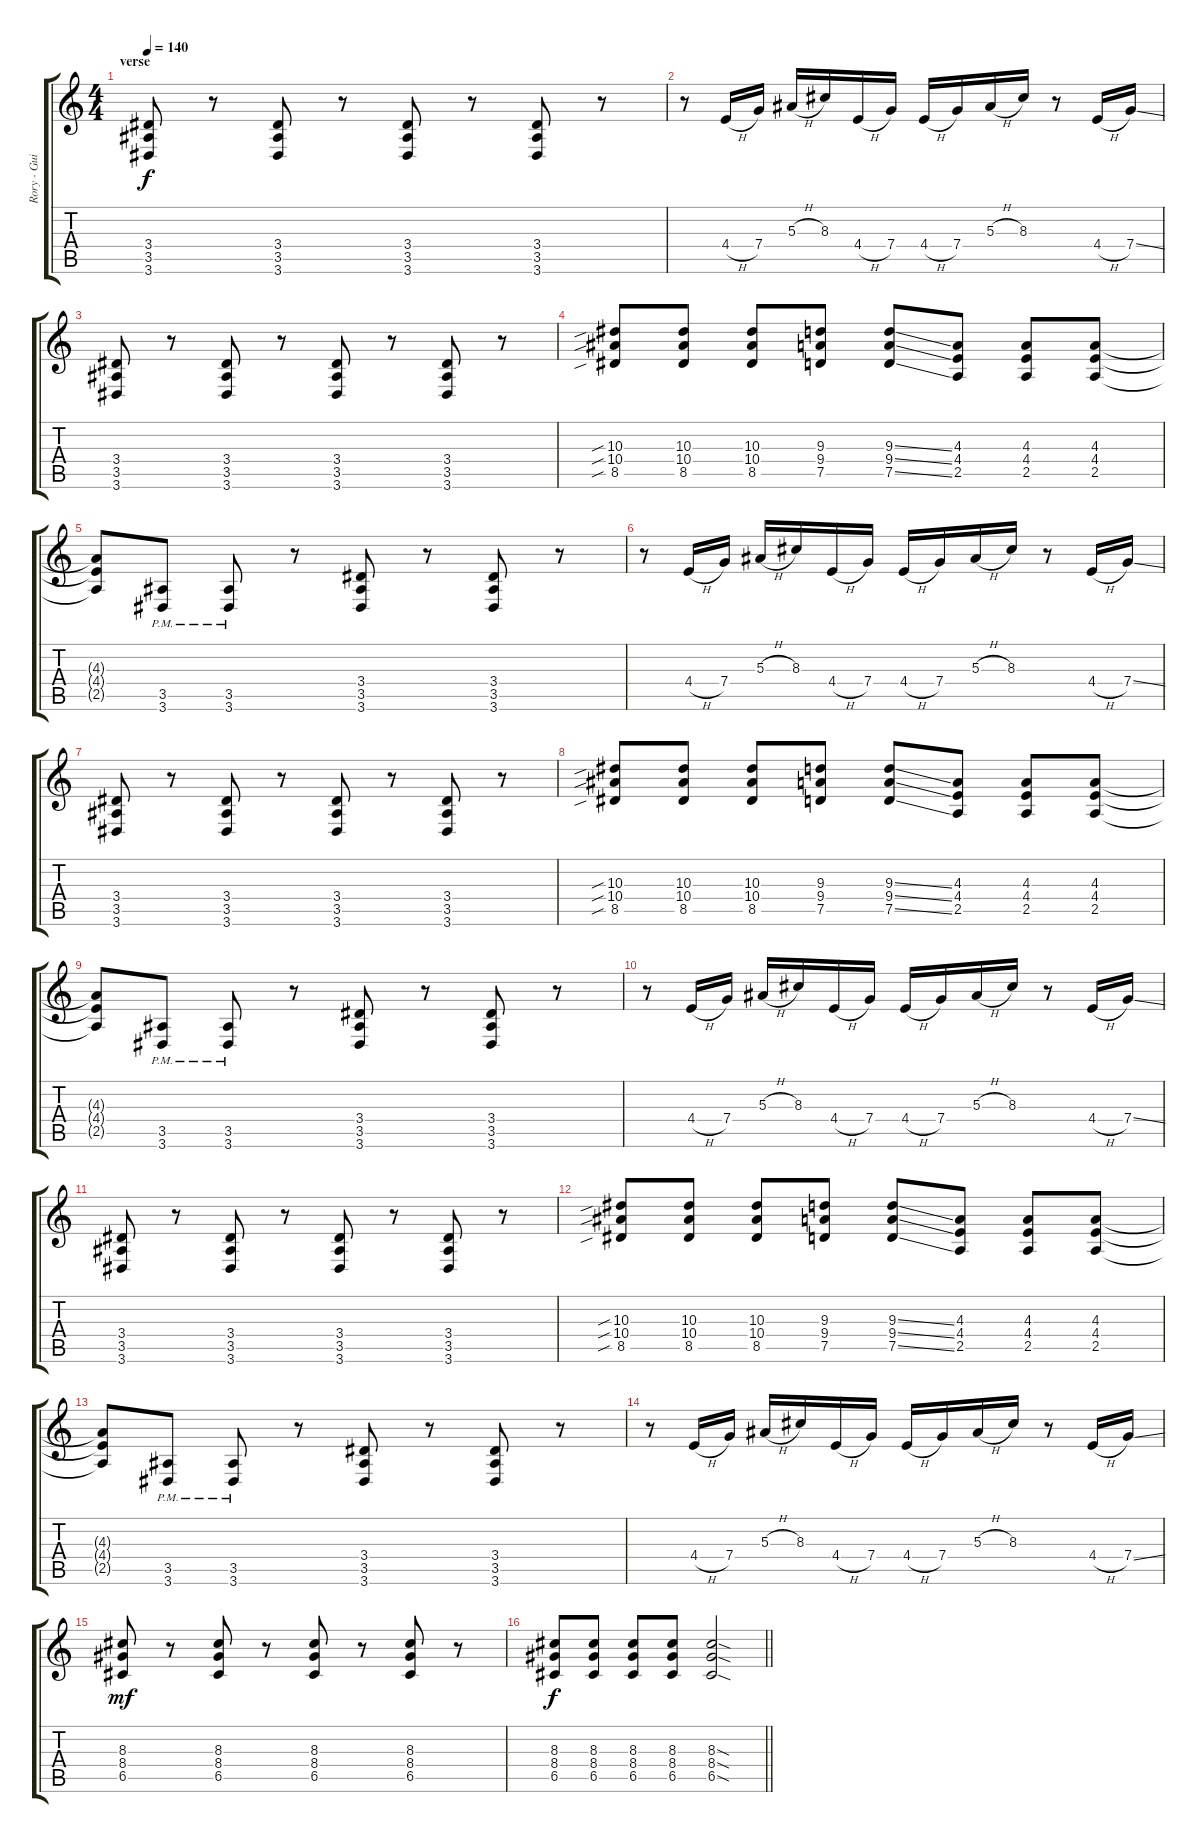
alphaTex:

\track ("Rory - Guitar" "Rory - Gui") {instrument distortionguitar}
\staff {score tabs}
\tuning (D4 A3 F3 C3 G2 C2) {hide}
\ts (4 4)
\section ("" "verse")
\tempo 140
\clef g2
\ks c
(3.4 3.5 3.6).8{dy f} r.8 (3.4 3.5 3.6).8 r.8 (3.4 3.5 3.6).8 r.8 (3.4 3.5 3.6).8 r.8 |
r.8 4.4{h}.16 7.4.16 5.3{h}.16 8.3.16 4.4{h}.16 7.4.16 4.4{h}.16 7.4.16 5.3{h}.16 8.3.16 r.8 4.4{h}.16 7.4{ss}.16 |
(3.4 3.5 3.6).8 r.8 (3.4 3.5 3.6).8 r.8 (3.4 3.5 3.6).8 r.8 (3.4 3.5 3.6).8 r.8 |
(10.3{sib} 10.4{sib} 8.5{sib}).8 (10.3 10.4 8.5).8 (10.3 10.4 8.5).8 (9.3 9.4 7.5).8 (9.3{ss} 9.4{ss} 7.5{ss}).8 (4.3 4.4 2.5).8 (4.3 4.4 2.5).8 (4.3 4.4 2.5).8 |
(4.3{t} 4.4{t} 2.5{t}).8 (3.5{pm} 3.6{pm}).8 (3.5{pm} 3.6{pm}).8 r.8 (3.4 3.5 3.6).8 r.8 (3.4 3.5 3.6).8 r.8 |
r.8 4.4{h}.16 7.4.16 5.3{h}.16 8.3.16 4.4{h}.16 7.4.16 4.4{h}.16 7.4.16 5.3{h}.16 8.3.16 r.8 4.4{h}.16 7.4{ss}.16 |
(3.4 3.5 3.6).8 r.8 (3.4 3.5 3.6).8 r.8 (3.4 3.5 3.6).8 r.8 (3.4 3.5 3.6).8 r.8 |
(10.3{sib} 10.4{sib} 8.5{sib}).8 (10.3 10.4 8.5).8 (10.3 10.4 8.5).8 (9.3 9.4 7.5).8 (9.3{ss} 9.4{ss} 7.5{ss}).8 (4.3 4.4 2.5).8 (4.3 4.4 2.5).8 (4.3 4.4 2.5).8 |
(4.3{t} 4.4{t} 2.5{t}).8 (3.5{pm} 3.6{pm}).8 (3.5{pm} 3.6{pm}).8 r.8 (3.4 3.5 3.6).8 r.8 (3.4 3.5 3.6).8 r.8 |
r.8 4.4{h}.16 7.4.16 5.3{h}.16 8.3.16 4.4{h}.16 7.4.16 4.4{h}.16 7.4.16 5.3{h}.16 8.3.16 r.8 4.4{h}.16 7.4{ss}.16 |
(3.4 3.5 3.6).8 r.8 (3.4 3.5 3.6).8 r.8 (3.4 3.5 3.6).8 r.8 (3.4 3.5 3.6).8 r.8 |
(10.3{sib} 10.4{sib} 8.5{sib}).8 (10.3 10.4 8.5).8 (10.3 10.4 8.5).8 (9.3 9.4 7.5).8 (9.3{ss} 9.4{ss} 7.5{ss}).8 (4.3 4.4 2.5).8 (4.3 4.4 2.5).8 (4.3 4.4 2.5).8 |
(4.3{t} 4.4{t} 2.5{t}).8 (3.5{pm} 3.6{pm}).8 (3.5{pm} 3.6{pm}).8 r.8 (3.4 3.5 3.6).8 r.8 (3.4 3.5 3.6).8 r.8 |
r.8 4.4{h}.16 7.4.16 5.3{h}.16 8.3.16 4.4{h}.16 7.4.16 4.4{h}.16 7.4.16 5.3{h}.16 8.3.16 r.8 4.4{h}.16 7.4{ss}.16 |
(8.3 8.4 6.5).8{dy mf} r.8 (8.3 8.4 6.5).8 r.8 (8.3 8.4 6.5).8 r.8 (8.3 8.4 6.5).8 r.8 |
\barLineRight lightlight
(8.3 8.4 6.5).8{dy f} (8.3 8.4 6.5).8 (8.3 8.4 6.5).8 (8.3 8.4 6.5).8 (8.3{sod} 8.4{sod} 6.5{sod}).2
